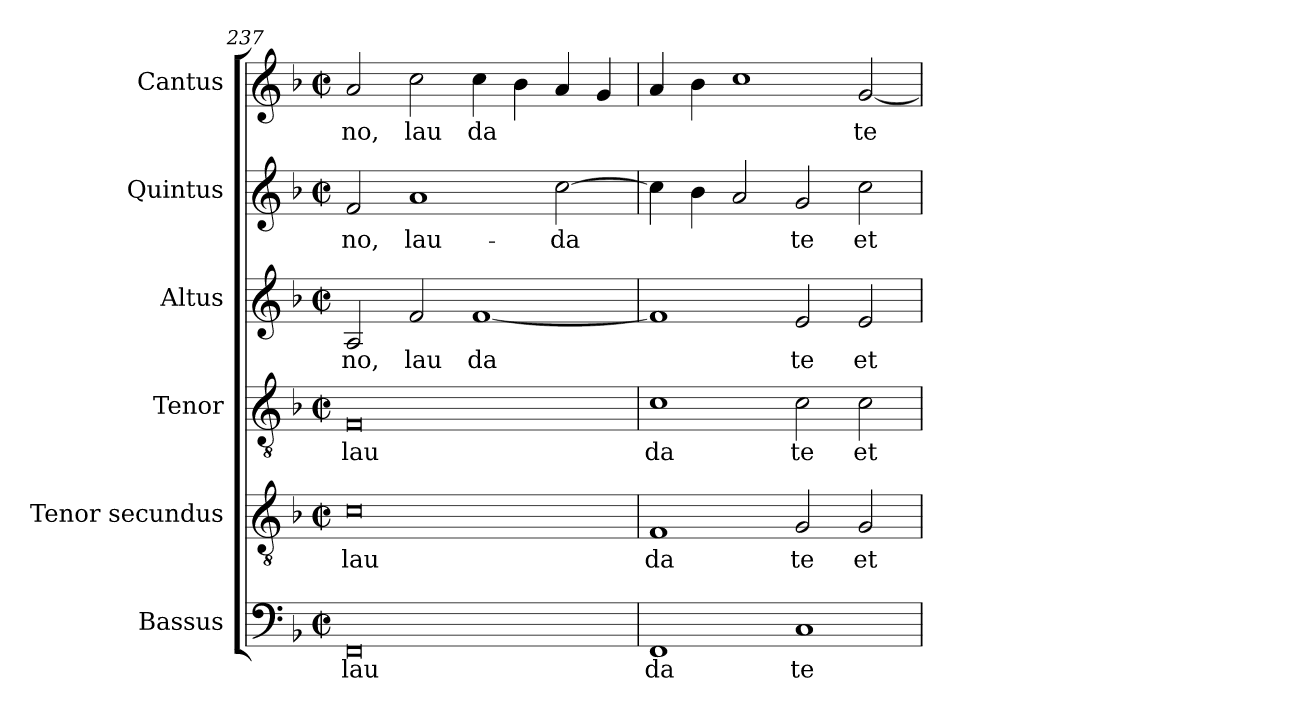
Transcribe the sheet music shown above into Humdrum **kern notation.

**kern	**text	**kern	**text	**kern	**text	**kern	**text	**kern	**text	**kern	**text
*part6	*part6	*part5	*part5	*part4	*part4	*part3	*part3	*part2	*part2	*part1	*part1
*staff6	*staff6	*staff5	*staff5	*staff4	*staff4	*staff3	*staff3	*staff2	*staff2	*staff1	*staff1
*I"Bassus	*	*I"Tenor  secundus	*	*I"Tenor	*	*I"Altus	*	*I"Quintus	*	*I"Cantus	*
*I'B	*	*	*	*I'T	*	*I'A	*	*I'Q	*	*I'C	*
*clefF4	*	*clefGv2	*	*clefGv2	*	*clefG2	*	*clefG2	*	*clefG2	*
*k[b-]	*	*k[b-]	*	*k[b-]	*	*k[b-]	*	*k[b-]	*	*k[b-]	*
*F:	*	*F:	*	*F:	*	*F:	*	*F:	*	*F:	*
*M2/2	*	*M2/2	*	*M2/2	*	*M2/2	*	*M2/2	*	*M2/2	*
*met(c|)	*	*met(c|)	*	*met(c|)	*	*met(c|)	*	*met(c|)	*	*met(c|)	*
=237	=237	=237	=237	=237	=237	=237	=237	=237	=237	=237	=237
!	!LO:LY:b:cj	!	!LO:LY:b:cj	!	!LO:LY:b:cj	!	!LO:LY:b:cj	!	!LO:LY:b:cj	!	!LO:LY:b:cj
0FF	lau	0c	lau	0F	lau	2A/	no,	2f/	-no,	2a/	no,
!	!	!	!	!	!	!	!LO:LY:b:cj	!	!LO:LY:b:cj	!	!LO:LY:b:cj
.	.	.	.	.	.	2f/	lau	1a	lau-	2cc\	lau
!	!	!	!	!	!	!	!LO:LY:b:cj	!	!	!	!LO:LY:b:cj
.	.	.	.	.	.	[<1f	da	.	.	4cc\	da
!	!	!	!	!	!	!	!	!	!	!	!LO:LY:b:cj
.	.	.	.	.	.	.	.	.	.	4b-\	.
!	!	!	!	!	!	!	!	!	!LO:LY:b:cj	!	!LO:LY:b:cj
.	.	.	.	.	.	.	.	[<2cc\	-da-	4a/	.
!	!	!	!	!	!	!	!	!	!	!	!LO:LY:b:cj
.	.	.	.	.	.	.	.	.	.	4g/	.
!!LO:LB:g=z
=238	=238	=238	=238	=238	=238	=238	=238	=238	=238	=238	=238
!	!LO:LY:b:cj	!	!LO:LY:b:cj	!	!LO:LY:b:cj	!	!LO:LY:b:cj	!	!LO:LY:b:cj	!	!LO:LY:b:cj
1FF	da	1F	da	1c	da	1f]	.	4cc\]	--	4a/	.
!	!	!	!	!	!	!	!	!	!LO:LY:b:cj	!	!LO:LY:b:cj
.	.	.	.	.	.	.	.	4b-\	--	4b-\	.
!	!	!	!	!	!	!	!	!	!LO:LY:b:cj	!	!LO:LY:b:cj
.	.	.	.	.	.	.	.	2a/	--	1cc	.
!	!LO:LY:b:cj	!	!LO:LY:b:cj	!	!LO:LY:b:cj	!	!LO:LY:b:cj	!	!LO:LY:b:cj	!	!
1C	te	2G/	te	2c\	te	2e/	te	2g/	-te	.	.
!	!	!	!LO:LY:b:cj	!	!LO:LY:b:cj	!	!LO:LY:b:cj	!	!LO:LY:b:cj	!	!LO:LY:b:cj
.	.	2G/	et	2c\	et	2e/	et	2cc\	et	[<2g/	te
=	=	=	=	=	=	=	=	=	=	=	=
*-	*-	*-	*-	*-	*-	*-	*-	*-	*-	*-	*-
